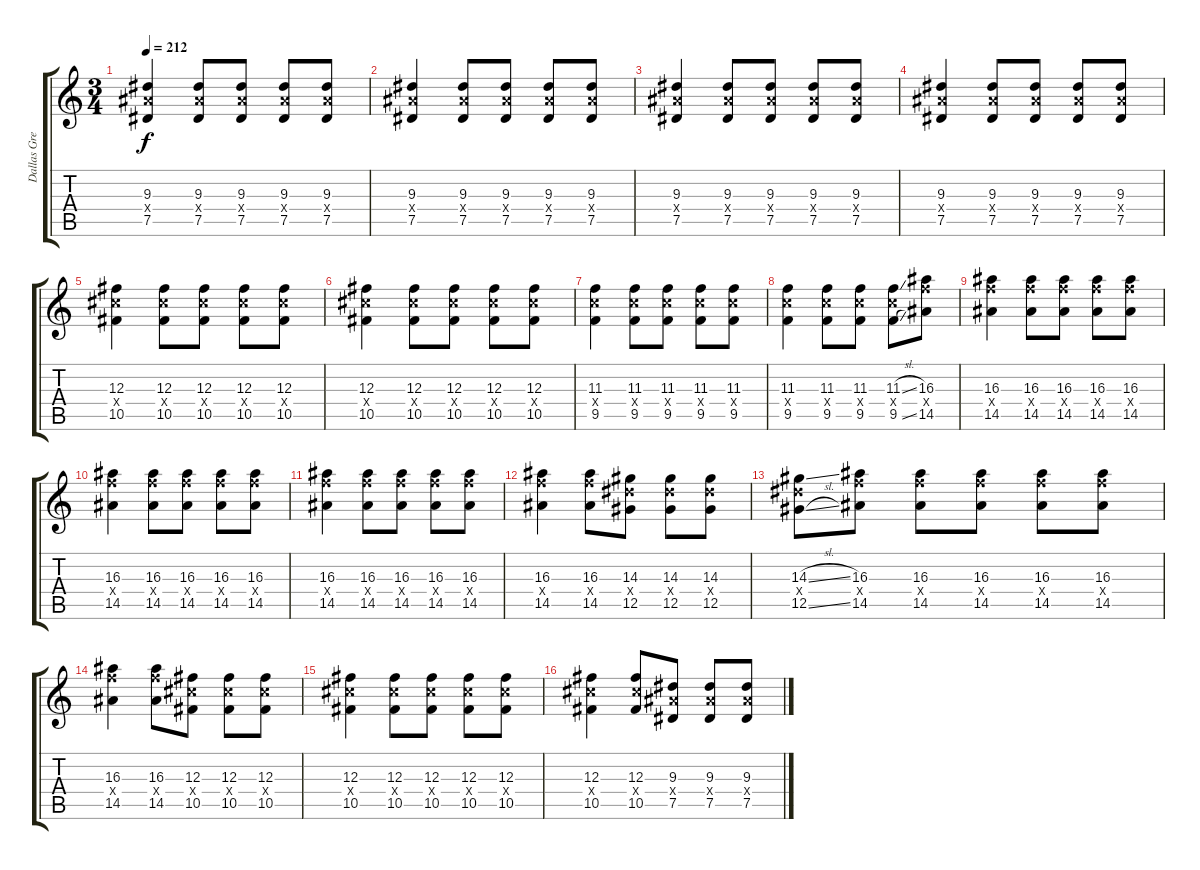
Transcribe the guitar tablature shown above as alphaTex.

\track ("Dallas Green Clean" "Dallas Gre") {instrument electricguitarjazz}
\staff {score tabs}
\tuning (Eb4 Bb3 Gb3 Db3 Ab2 Eb2) {hide}
\ts (3 4)
\tempo 212
\clef g2
\ks c
(9.3 9.4{x} 7.5).4{dy f} (9.3 9.4{x} 7.5).8 (9.3 9.4{x} 7.5).8 (9.3 9.4{x} 7.5).8 (9.3 9.4{x} 7.5).8 |
(9.3 9.4{x} 7.5).4 (9.3 9.4{x} 7.5).8 (9.3 9.4{x} 7.5).8 (9.3 9.4{x} 7.5).8 (9.3 9.4{x} 7.5).8 |
(9.3 9.4{x} 7.5).4 (9.3 9.4{x} 7.5).8 (9.3 9.4{x} 7.5).8 (9.3 9.4{x} 7.5).8 (9.3 9.4{x} 7.5).8 |
(9.3 9.4{x} 7.5).4 (9.3 9.4{x} 7.5).8 (9.3 9.4{x} 7.5).8 (9.3 9.4{x} 7.5).8 (9.3 9.4{x} 7.5).8 |
(12.3 12.4{x} 10.5).4 (12.3 12.4{x} 10.5).8 (12.3 12.4{x} 10.5).8 (12.3 12.4{x} 10.5).8 (12.3 12.4{x} 10.5).8 |
(12.3 12.4{x} 10.5).4 (12.3 12.4{x} 10.5).8 (12.3 12.4{x} 10.5).8 (12.3 12.4{x} 10.5).8 (12.3 12.4{x} 10.5).8 |
(11.3 11.4{x} 9.5).4 (11.3 11.4{x} 9.5).8 (11.3 11.4{x} 9.5).8 (11.3 11.4{x} 9.5).8 (11.3 11.4{x} 9.5).8 |
(11.3 11.4{x} 9.5).4 (11.3 11.4{x} 9.5).8 (11.3 11.4{x} 9.5).8 (11.3{sl} 11.4{x} 9.5{sl}).8 (16.3 16.4{x} 14.5).8 |
(16.3 16.4{x} 14.5).4 (16.3 16.4{x} 14.5).8 (16.3 16.4{x} 14.5).8 (16.3 16.4{x} 14.5).8 (16.3 16.4{x} 14.5).8 |
(16.3 16.4{x} 14.5).4 (16.3 16.4{x} 14.5).8 (16.3 16.4{x} 14.5).8 (16.3 16.4{x} 14.5).8 (16.3 16.4{x} 14.5).8 |
(16.3 16.4{x} 14.5).4 (16.3 16.4{x} 14.5).8 (16.3 16.4{x} 14.5).8 (16.3 16.4{x} 14.5).8 (16.3 16.4{x} 14.5).8 |
(16.3 16.4{x} 14.5).4 (16.3 16.4{x} 14.5).8 (14.3 14.4{x} 12.5).8 (14.3 14.4{x} 12.5).8 (14.3 14.4{x} 12.5).8 |
(14.3{sl} 14.4{x} 12.5{sl}).8 (16.3 16.4{x} 14.5).8 (16.3 16.4{x} 14.5).8 (16.3 16.4{x} 14.5).8 (16.3 16.4{x} 14.5).8 (16.3 16.4{x} 14.5).8 |
(16.3 16.4{x} 14.5).4 (16.3 16.4{x} 14.5).8 (12.3 12.4{x} 10.5).8 (12.3 12.4{x} 10.5).8 (12.3 12.4{x} 10.5).8 |
(12.3 12.4{x} 10.5).4 (12.3 12.4{x} 10.5).8 (12.3 12.4{x} 10.5).8 (12.3 12.4{x} 10.5).8 (12.3 12.4{x} 10.5).8 |
(12.3 12.4{x} 10.5).4 (12.3 12.4{x} 10.5).8 (9.3 9.4{x} 7.5).8 (9.3 9.4{x} 7.5).8 (9.3 9.4{x} 7.5).8
